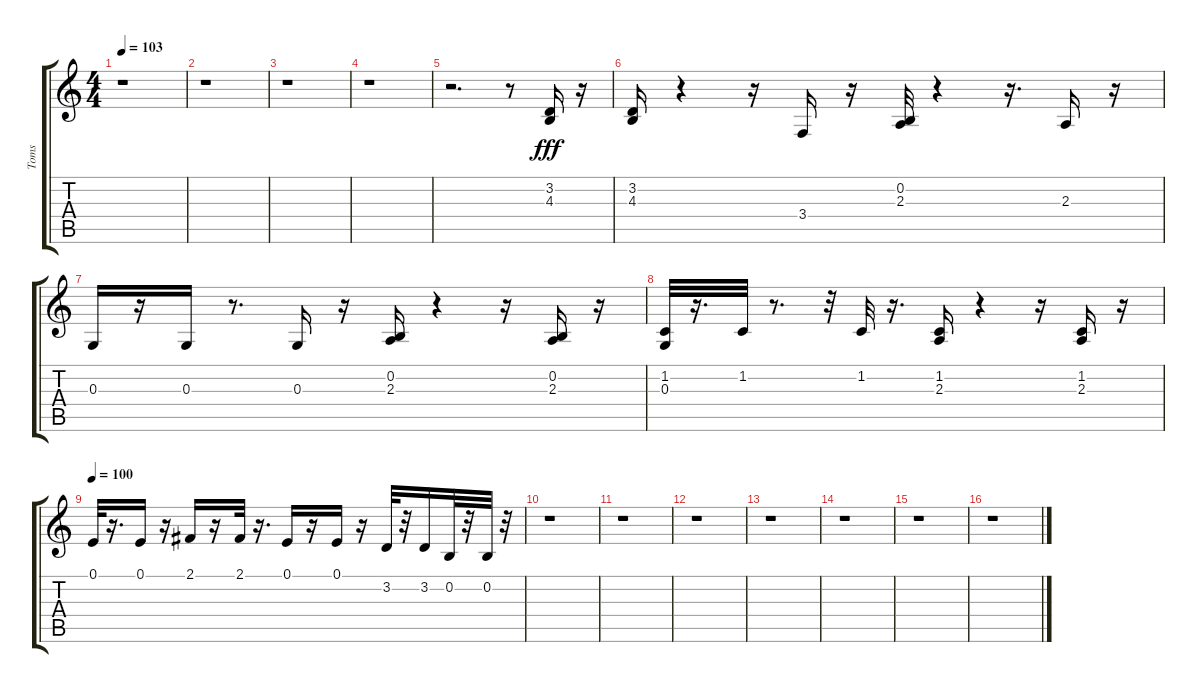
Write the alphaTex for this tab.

\track ("Toms" "Toms") {instrument melodictom}
\staff {score tabs}
\tuning (E4 B3 G3 D3 A2 E2) {hide}
\ts (4 4)
\tempo 103
\clef g2
\ks c
r.1{dy fff} |
r.1 |
r.1 |
r.1 |
r.2{d} r.8 (3.2 4.3).16 r.16 |
(3.2 4.3).16 r.4 r.16 3.4.16 r.16 (0.2 2.3).32 r.4 r.16{d} 2.3.16 r.16 |
0.3.16 r.16 0.3.16 r.8{d} 0.3.16 r.16 (0.2 2.3).16 r.4 r.16 (0.2 2.3).16 r.16 |
(1.2 0.3).32 r.16{d} 1.2.32 r.8{d} r.32 1.2.32 r.16{d} (1.2 2.3).16 r.4 r.16 (1.2 2.3).16 r.16 |
\tempo 100
0.1.32 r.16{d} 0.1.16 r.16 2.1.16 r.16 2.1.32 r.16{d} 0.1.16 r.16 0.1.16 r.16 3.2.32 r.32 3.2.16 0.2.32 r.32 0.2.32 r.32 |
r.1 |
r.1 |
r.1 |
r.1 |
r.1 |
r.1 |
r.1
